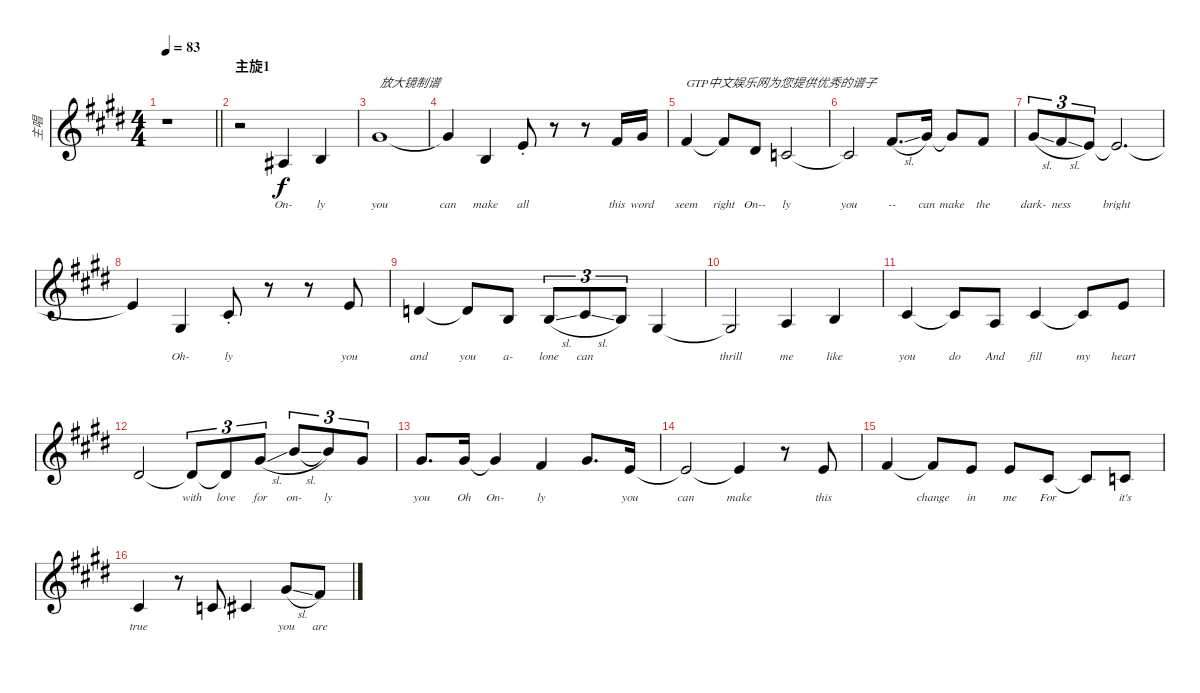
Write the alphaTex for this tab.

\track ("主唱" "主唱") {instrument altosax}
\staff {score}
\tuning (E4 B3 G3 D3 A2 E2) {hide}
\ts (4 4)
\tempo 83
\clef g2
\barLineRight lightlight
\ks e
r.1{dy f instrument altosax} |
\section ("" "主旋1")
r.2 3.3.4{lyrics (0 "On-") lyrics (1 "") lyrics (2 "") lyrics (3 "") lyrics (4 "")} 0.2.4{lyrics (0 "ly") lyrics (1 "") lyrics (2 "") lyrics (3 "") lyrics (4 "")} |
4.1.1{txt "放大镜制谱 " lyrics (0 "you") lyrics (1 "") lyrics (2 "") lyrics (3 "") lyrics (4 "")} |
4.1{t}.4{lyrics (0 "can") lyrics (1 "") lyrics (2 "") lyrics (3 "") lyrics (4 "")} 4.3.4{lyrics (0 "make") lyrics (1 "") lyrics (2 "") lyrics (3 "") lyrics (4 "")} 0.1{st}.8{lyrics (0 "all") lyrics (1 "") lyrics (2 "") lyrics (3 "") lyrics (4 "")} r.8 r.8 2.1.16{lyrics (0 "this") lyrics (1 "") lyrics (2 "") lyrics (3 "") lyrics (4 "")} 4.1.16{lyrics (0 "word") lyrics (1 "") lyrics (2 "") lyrics (3 "") lyrics (4 "")} |
2.1.4{txt "GTP中文娱乐网为您提供优秀的谱子" lyrics (0 "seem") lyrics (1 "") lyrics (2 "") lyrics (3 "") lyrics (4 "")} 2.1{t}.8{lyrics (0 "right") lyrics (1 "") lyrics (2 "") lyrics (3 "") lyrics (4 "")} 4.2.8{lyrics (0 "On--") lyrics (1 "") lyrics (2 "") lyrics (3 "") lyrics (4 "")} 5.3.2{lyrics (0 "ly") lyrics (1 "") lyrics (2 "") lyrics (3 "") lyrics (4 "")} |
5.3{t}.2{lyrics (0 "you") lyrics (1 "") lyrics (2 "") lyrics (3 "") lyrics (4 "")} 2.1{sl}.8{d lyrics (0 "--") lyrics (1 "") lyrics (2 "") lyrics (3 "") lyrics (4 "")} 4.1.16{lyrics (0 "can") lyrics (1 "") lyrics (2 "") lyrics (3 "") lyrics (4 "")} 4.1{t}.8{lyrics (0 "make") lyrics (1 "") lyrics (2 "") lyrics (3 "") lyrics (4 "")} 2.1.8{lyrics (0 "the") lyrics (1 "") lyrics (2 "") lyrics (3 "") lyrics (4 "")} |
4.1{sl}.8{tu (3 2) lyrics (0 "dark-") lyrics (1 "") lyrics (2 "") lyrics (3 "") lyrics (4 "")} 2.1{sl}.8{tu (3 2) lyrics (0 "ness") lyrics (1 "") lyrics (2 "") lyrics (3 "") lyrics (4 "")} 0.1.8{tu (3 2) lyrics (0 "") lyrics (1 "") lyrics (2 "") lyrics (3 "") lyrics (4 "")} 0.1{t}.2{d lyrics (0 "bright") lyrics (1 "") lyrics (2 "") lyrics (3 "") lyrics (4 "")} |
0.1{t}.4{lyrics (0 "") lyrics (1 "") lyrics (2 "") lyrics (3 "") lyrics (4 "")} 1.3.4{lyrics (0 "Oh-") lyrics (1 "") lyrics (2 "") lyrics (3 "") lyrics (4 "")} 2.2{st}.8{lyrics (0 "ly") lyrics (1 "") lyrics (2 "") lyrics (3 "") lyrics (4 "")} r.8 r.8 0.1.8{lyrics (0 "you") lyrics (1 "") lyrics (2 "") lyrics (3 "") lyrics (4 "")} |
3.2.4{lyrics (0 "and") lyrics (1 "") lyrics (2 "") lyrics (3 "") lyrics (4 "")} 3.2{t}.8{lyrics (0 "you") lyrics (1 "") lyrics (2 "") lyrics (3 "") lyrics (4 "")} 0.2.8{lyrics (0 "a-") lyrics (1 "") lyrics (2 "") lyrics (3 "") lyrics (4 "")} 0.2{sl}.8{tu (3 2) lyrics (0 "lone") lyrics (1 "") lyrics (2 "") lyrics (3 "") lyrics (4 "")} 2.2{sl}.8{tu (3 2) lyrics (0 "can") lyrics (1 "") lyrics (2 "") lyrics (3 "") lyrics (4 "")} 0.2.8{tu (3 2) lyrics (0 "") lyrics (1 "") lyrics (2 "") lyrics (3 "") lyrics (4 "")} 1.3.4{lyrics (0 "") lyrics (1 "") lyrics (2 "") lyrics (3 "") lyrics (4 "")} |
1.3{t}.2{lyrics (0 "thrill") lyrics (1 "") lyrics (2 "") lyrics (3 "") lyrics (4 "")} 2.3.4{lyrics (0 "me") lyrics (1 "") lyrics (2 "") lyrics (3 "") lyrics (4 "")} 0.2.4{lyrics (0 "like") lyrics (1 "") lyrics (2 "") lyrics (3 "") lyrics (4 "")} |
2.2.4{lyrics (0 "you") lyrics (1 "") lyrics (2 "") lyrics (3 "") lyrics (4 "")} 2.2{t}.8{lyrics (0 "do") lyrics (1 "") lyrics (2 "") lyrics (3 "") lyrics (4 "")} 2.3.8{lyrics (0 "And") lyrics (1 "") lyrics (2 "") lyrics (3 "") lyrics (4 "")} 2.2.4{lyrics (0 "fill") lyrics (1 "") lyrics (2 "") lyrics (3 "") lyrics (4 "")} 2.2{t}.8{lyrics (0 "my") lyrics (1 "") lyrics (2 "") lyrics (3 "") lyrics (4 "")} 0.1.8{lyrics (0 "heart") lyrics (1 "") lyrics (2 "") lyrics (3 "") lyrics (4 "")} |
4.2.2{lyrics (0 "") lyrics (1 "") lyrics (2 "") lyrics (3 "") lyrics (4 "")} 4.2{t}.8{tu (3 2) lyrics (0 "with") lyrics (1 "") lyrics (2 "") lyrics (3 "") lyrics (4 "")} 4.2{t}.8{tu (3 2) lyrics (0 "love") lyrics (1 "") lyrics (2 "") lyrics (3 "") lyrics (4 "")} 4.1{sl}.8{tu (3 2) lyrics (0 "for") lyrics (1 "") lyrics (2 "") lyrics (3 "") lyrics (4 "")} 7.1{sl}.8{tu (3 2) lyrics (0 "on-") lyrics (1 "") lyrics (2 "") lyrics (3 "") lyrics (4 "")} 7.1{t}.8{tu (3 2) lyrics (0 "ly") lyrics (1 "") lyrics (2 "") lyrics (3 "") lyrics (4 "")} 4.1.8{tu (3 2) lyrics (0 "") lyrics (1 "") lyrics (2 "") lyrics (3 "") lyrics (4 "")} |
4.1.8{d lyrics (0 "you") lyrics (1 "") lyrics (2 "") lyrics (3 "") lyrics (4 "")} 4.1.16{lyrics (0 "Oh") lyrics (1 "") lyrics (2 "") lyrics (3 "") lyrics (4 "")} 4.1{t}.4{lyrics (0 "On-") lyrics (1 "") lyrics (2 "") lyrics (3 "") lyrics (4 "")} 2.1.4{lyrics (0 "ly") lyrics (1 "") lyrics (2 "") lyrics (3 "") lyrics (4 "")} 4.1.8{d lyrics (0 "") lyrics (1 "") lyrics (2 "") lyrics (3 "") lyrics (4 "")} 0.1.16{lyrics (0 "you") lyrics (1 "") lyrics (2 "") lyrics (3 "") lyrics (4 "")} |
0.1{t}.2{lyrics (0 "can") lyrics (1 "") lyrics (2 "") lyrics (3 "") lyrics (4 "")} 0.1{t}.4{lyrics (0 "make") lyrics (1 "") lyrics (2 "") lyrics (3 "") lyrics (4 "")} r.8 0.1.8{lyrics (0 "this") lyrics (1 "") lyrics (2 "") lyrics (3 "") lyrics (4 "")} |
2.1.4{lyrics (0 "") lyrics (1 "") lyrics (2 "") lyrics (3 "") lyrics (4 "")} 2.1{t}.8{lyrics (0 "change") lyrics (1 "") lyrics (2 "") lyrics (3 "") lyrics (4 "")} 0.1.8{lyrics (0 "in") lyrics (1 "") lyrics (2 "") lyrics (3 "") lyrics (4 "")} 5.2.8{lyrics (0 "me") lyrics (1 "") lyrics (2 "") lyrics (3 "") lyrics (4 "")} 2.2.8{lyrics (0 "For") lyrics (1 "") lyrics (2 "") lyrics (3 "") lyrics (4 "")} 2.2{t}.8{lyrics (0 "") lyrics (1 "") lyrics (2 "") lyrics (3 "") lyrics (4 "")} 1.2.8{lyrics (0 "it's") lyrics (1 "") lyrics (2 "") lyrics (3 "") lyrics (4 "")} |
2.2.4{lyrics (0 "true") lyrics (1 "") lyrics (2 "") lyrics (3 "") lyrics (4 "")} r.8 1.2.8{lyrics (0 "") lyrics (1 "") lyrics (2 "") lyrics (3 "") lyrics (4 "")} 2.2.4{lyrics (0 "") lyrics (1 "") lyrics (2 "") lyrics (3 "") lyrics (4 "")} 4.1{sl}.8{lyrics (0 "you") lyrics (1 "") lyrics (2 "") lyrics (3 "") lyrics (4 "")} 2.1.8{lyrics (0 "are") lyrics (1 "") lyrics (2 "") lyrics (3 "") lyrics (4 "")}
